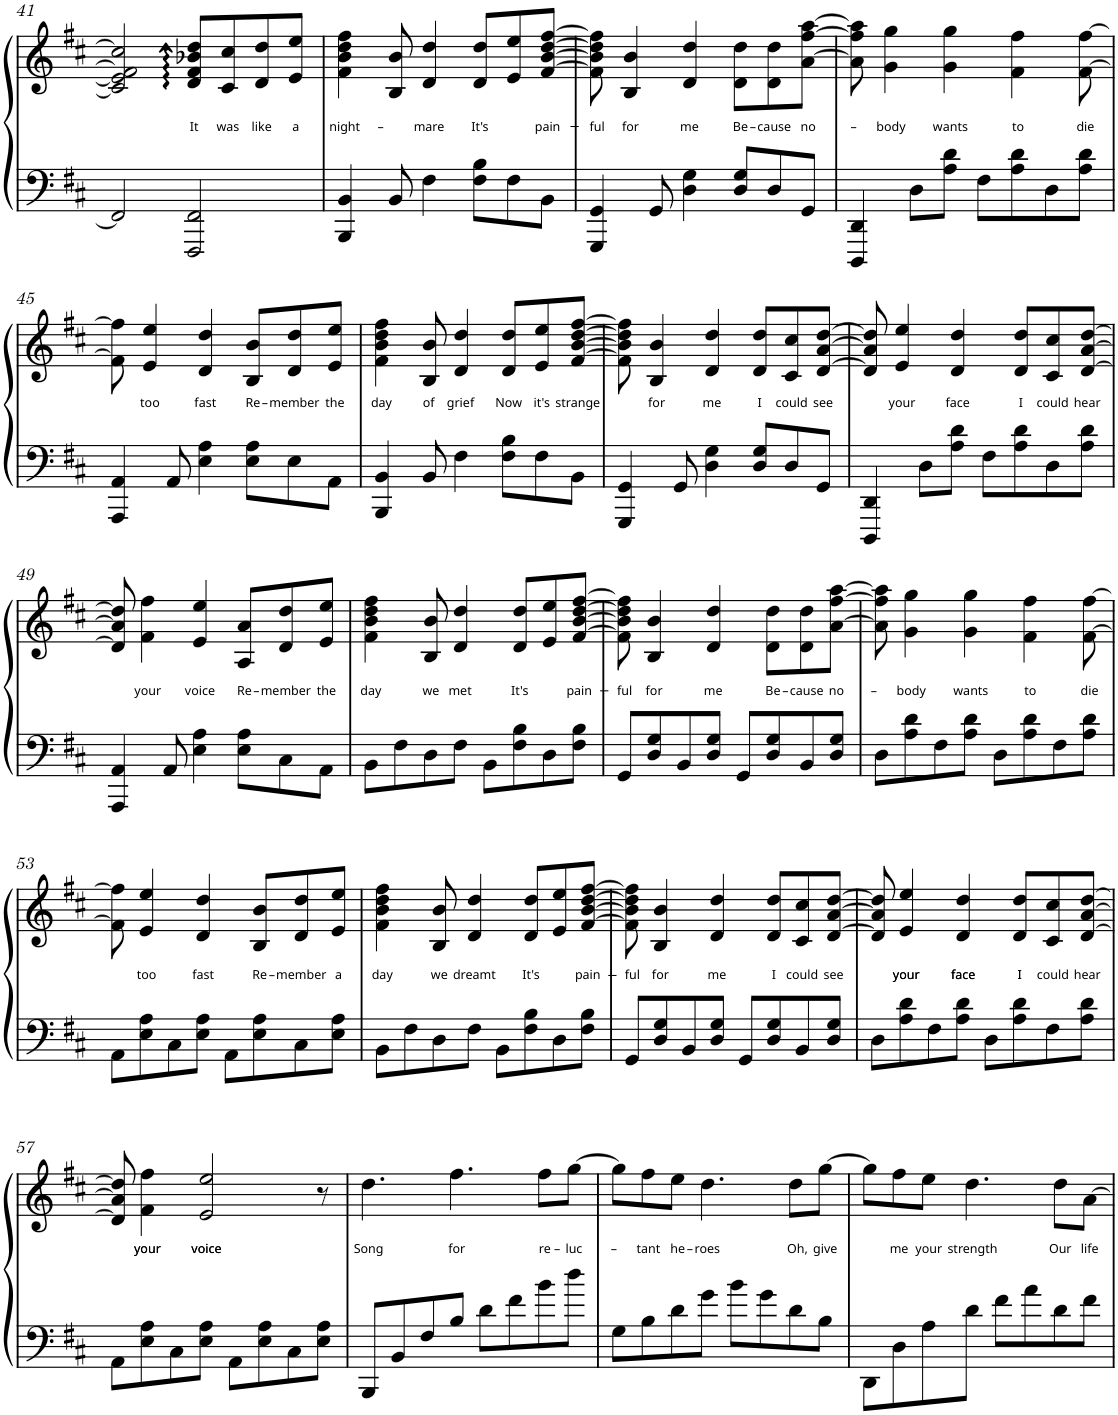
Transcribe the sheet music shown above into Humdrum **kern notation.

**kern	**kern	**text
*part1	*part1	*part1
*staff2	*staff1	*staff1
*I"Piano	*	*
*I'Pno.	*	*
!!LO:PB:g=z
*clefF4	*clefG2	*
*k[f#c#]	*k[f#c#]	*
*M4/4	*M4/4	*
=41	=41	=41
2FF#/]	2c#/] 2e/] 2f#/] 2cc#/]	.
!	!	!LO:LY:b
2FFF#/ 2FF#/	8d/ 8f#/ 8b-X/ 8dd/L	It
!	!	!LO:LY:b
.	8c#/ 8cc#/	was
!	!	!LO:LY:b
.	8d/ 8dd/	like
!	!	!LO:LY:b
.	8e/ 8ee/J	a
=42	=42	=42
!	!	!LO:LY:b
4BBB/ 4BB/	4f#\ 4b\ 4dd\ 4ff#\	night –
8BB/	8B/ 8b/	.
!	!	!LO:LY:b
4F#\	4d/ 4dd/	mare
!	!	!LO:LY:b
8F#\ 8B\L	8d/ 8dd/L	It's
8F#\	8e/ 8ee/	.
!	!	!LO:LY:b
8BB\J	[8f#/ [8b/ [8dd/ [8ff#/J	pain-
=43	=43	=43
!	!	!LO:LY:b
4GGG/ 4GG/	8f#\] 8b\] 8dd\] 8ff#\]	-ful
!	!	!LO:LY:b
.	4B/ 4b/	for
8GG/	.	.
!	!	!LO:LY:b
4D\ 4G\	4d/ 4dd/	me
!	!	!LO:LY:b
8D/ 8G/L	8d\ 8dd\L	Be –
!	!	!LO:LY:b
8D/	8d\ 8dd\	cause
!	!	!LO:LY:b
8GG/J	[8a\ [8ff#\ [8aa\J	no
=44	=44	=44
4DDD/ 4DD/	8a\] 8ff#\] 8aa\]	.
!	!	!LO:LY:b
.	4g\ 4gg\	– body
8D\L	.	.
!	!	!LO:LY:b
8A\ 8d\J	4g\ 4gg\	wants
8F#\L	.	.
!	!	!LO:LY:b
8A\ 8d\	4f#\ 4ff#\	to
8D\	.	.
!	!	!LO:LY:b
8A\ 8d\J	[8f#\ [8ff#\	die
!!LO:LB:g=z
=45	=45	=45
4AAA/ 4AA/	8f#\] 8ff#\]	.
!	!	!LO:LY:b
.	4e/ 4ee/	too
8AA/	.	.
!	!	!LO:LY:b
4E\ 4A\	4d/ 4dd/	fast
!	!	!LO:LY:b
8E\ 8A\L	8B/ 8b/L	Re –
!	!	!LO:LY:b
8E\	8d/ 8dd/	member
!	!	!LO:LY:b
8AA\J	8e/ 8ee/J	the
=46	=46	=46
!	!	!LO:LY:b
4BBB/ 4BB/	4f#\ 4b\ 4dd\ 4ff#\	day
!	!	!LO:LY:b
8BB/	8B/ 8b/	of
!	!	!LO:LY:b
4F#\	4d/ 4dd/	grief
!	!	!LO:LY:b
8F#\ 8B\L	8d/ 8dd/L	Now
!	!	!LO:LY:b
8F#\	8e/ 8ee/	it's
!	!	!LO:LY:b
8BB\J	[8f#/ [8b/ [8dd/ [8ff#/J	strange
=47	=47	=47
4GGG/ 4GG/	8f#\] 8b\] 8dd\] 8ff#\]	.
!	!	!LO:LY:b
.	4B/ 4b/	for
8GG/	.	.
!	!	!LO:LY:b
4D\ 4G\	4d/ 4dd/	me
!	!	!LO:LY:b
8D/ 8G/L	8d/ 8dd/L	I
!	!	!LO:LY:b
8D/	8c#/ 8cc#/	could
!	!	!LO:LY:b
8GG/J	[8d/ [8a/ [8dd/J	see
=48	=48	=48
4DDD/ 4DD/	8d/] 8a/] 8dd/]	.
!	!	!LO:LY:b
.	4e/ 4ee/	your
8D\L	.	.
!	!	!LO:LY:b
8A\ 8d\J	4d/ 4dd/	face
8F#\L	.	.
!	!	!LO:LY:b
8A\ 8d\	8d/ 8dd/L	I
!	!	!LO:LY:b
8D\	8c#/ 8cc#/	could
!	!	!LO:LY:b
8A\ 8d\J	[8d/ [8a/ [8dd/J	hear
!!LO:LB:g=z
=49	=49	=49
4AAA/ 4AA/	8d/] 8a/] 8dd/]	.
!	!	!LO:LY:b
.	4f#\ 4ff#\	your
8AA/	.	.
!	!	!LO:LY:b
4E\ 4A\	4e/ 4ee/	voice
!	!	!LO:LY:b
8E\ 8A\L	8A/ 8a/L	Re –
!	!	!LO:LY:b
8C#\	8d/ 8dd/	member
!	!	!LO:LY:b
8AA\J	8e/ 8ee/J	the
=50	=50	=50
!	!	!LO:LY:b
8BB\L	4f#\ 4b\ 4dd\ 4ff#\	day
8F#\	.	.
!	!	!LO:LY:b
8D\	8B/ 8b/	we
!	!	!LO:LY:b
8F#\J	4d/ 4dd/	met
8BB\L	.	.
!	!	!LO:LY:b
8F#\ 8B\	8d/ 8dd/L	It's
8D\	8e/ 8ee/	.
!	!	!LO:LY:b
8F#\ 8B\J	[8f#/ [8b/ [8dd/ [8ff#/J	pain-
=51	=51	=51
!	!	!LO:LY:b
8GG/L	8f#\] 8b\] 8dd\] 8ff#\]	-ful
!	!	!LO:LY:b
8D/ 8G/	4B/ 4b/	for
8BB/	.	.
!	!	!LO:LY:b
8D/ 8G/J	4d/ 4dd/	me
8GG/L	.	.
!	!	!LO:LY:b
8D/ 8G/	8d\ 8dd\L	Be –
!	!	!LO:LY:b
8BB/	8d\ 8dd\	cause
!	!	!LO:LY:b
8D/ 8G/J	[8a\ [8ff#\ [8aa\J	no
=52	=52	=52
8D\L	8a\] 8ff#\] 8aa\]	.
!	!	!LO:LY:b
8A\ 8d\	4g\ 4gg\	– body
8F#\	.	.
!	!	!LO:LY:b
8A\ 8d\J	4g\ 4gg\	wants
8D\L	.	.
!	!	!LO:LY:b
8A\ 8d\	4f#\ 4ff#\	to
8F#\	.	.
!	!	!LO:LY:b
8A\ 8d\J	[8f#\ [8ff#\	die
!!LO:LB:g=z
=53	=53	=53
8AA\L	8f#\] 8ff#\]	.
!	!	!LO:LY:b
8E\ 8A\	4e/ 4ee/	too
8C#\	.	.
!	!	!LO:LY:b
8E\ 8A\J	4d/ 4dd/	fast
8AA\L	.	.
!	!	!LO:LY:b
8E\ 8A\	8B/ 8b/L	Re –
!	!	!LO:LY:b
8C#\	8d/ 8dd/	member
!	!	!LO:LY:b
8E\ 8A\J	8e/ 8ee/J	a
=54	=54	=54
!	!	!LO:LY:b
8BB\L	4f#\ 4b\ 4dd\ 4ff#\	day
8F#\	.	.
!	!	!LO:LY:b
8D\	8B/ 8b/	we
!	!	!LO:LY:b
8F#\J	4d/ 4dd/	dreamt
8BB\L	.	.
!	!	!LO:LY:b
8F#\ 8B\	8d/ 8dd/L	It's
8D\	8e/ 8ee/	.
!	!	!LO:LY:b
8F#\ 8B\J	[8f#/ [8b/ [8dd/ [8ff#/J	pain-
=55	=55	=55
!	!	!LO:LY:b
8GG/L	8f#\] 8b\] 8dd\] 8ff#\]	-ful
!	!	!LO:LY:b
8D/ 8G/	4B/ 4b/	for
8BB/	.	.
!	!	!LO:LY:b
8D/ 8G/J	4d/ 4dd/	me
8GG/L	.	.
!	!	!LO:LY:b
8D/ 8G/	8d/ 8dd/L	I
!	!	!LO:LY:b
8BB/	8c#/ 8cc#/	could
!	!	!LO:LY:b
8D/ 8G/J	[8d/ [8a/ [8dd/J	see
=56	=56	=56
8D\L	8d/] 8a/] 8dd/]	.
!	!	!LO:LY:b
8A\ 8d\	4e/ 4ee/	your
8F#\	.	.
!	!	!LO:LY:b
8A\ 8d\J	4d/ 4dd/	face
8D\L	.	.
!	!	!LO:LY:b
8A\ 8d\	8d/ 8dd/L	I
!	!	!LO:LY:b
8F#\	8c#/ 8cc#/	could
!	!	!LO:LY:b
8A\ 8d\J	[8d/ [8a/ [8dd/J	hear
!!LO:LB:g=z
=57	=57	=57
8AA\L	8d/] 8a/] 8dd/]	.
!	!	!LO:LY:b
8E\ 8A\	4f#\ 4ff#\	your
8C#\	.	.
!	!	!LO:LY:b
8E\ 8A\J	2e/ 2ee/	voice
8AA\L	.	.
8E\ 8A\	.	.
8C#\	.	.
8E\ 8A\J	8r	.
=58	=58	=58
!	!	!LO:LY:b
8BBB/L	4.dd\	Song
8BB/	.	.
8F#/	.	.
!	!	!LO:LY:b
8B/J	4.ff#\	for
8d\L	.	.
8f#\	.	.
!	!	!LO:LY:b
8b\	8ff#\L	re –
!	!	!LO:LY:b
8dd\J	[8gg\J	luc
=59	=59	=59
8G\L	8gg\L]	.
!	!	!LO:LY:b
8B\	8ff#\	– tant
!	!	!LO:LY:b
8d\	8ee\J	he –
!	!	!LO:LY:b
8g\J	4.dd\	roes
8b\L	.	.
8g\	.	.
!	!	!LO:LY:b
8d\	8dd\L	Oh,
!	!	!LO:LY:b
8B\J	[8gg\J	give
=60	=60	=60
8DD\L	8gg\L]	.
!	!	!LO:LY:b
8D\	8ff#\	me
!	!	!LO:LY:b
8A\	8ee\J	your
!	!	!LO:LY:b
8d\J	4.dd\	strength
8f#\L	.	.
8a\	.	.
!	!	!LO:LY:b
8d\	8dd\L	Our
!	!	!LO:LY:b
8f#\J	[8a\J	life
=	=	=
*-	*-	*-
